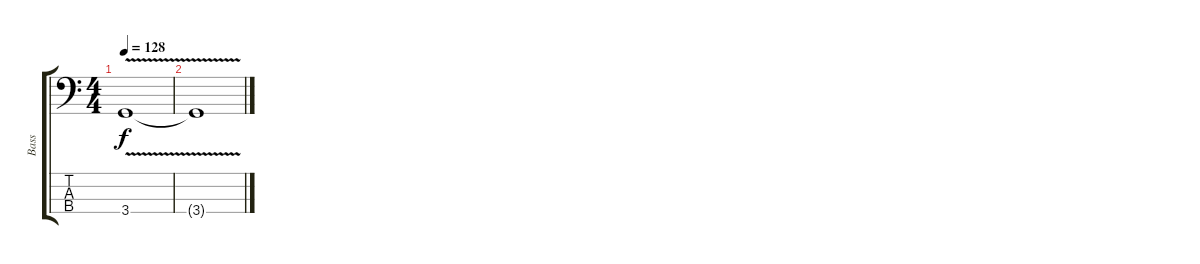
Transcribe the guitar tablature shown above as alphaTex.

\track ("Bass" "Bass") {instrument electricbassfinger}
\staff {score tabs}
\tuning (G2 D2 A1 E1) {hide}
\ts (4 4)
\tempo 128
\clef f4
\ks c
3.4{v}.1{dy f} |
3.4{t}.1
